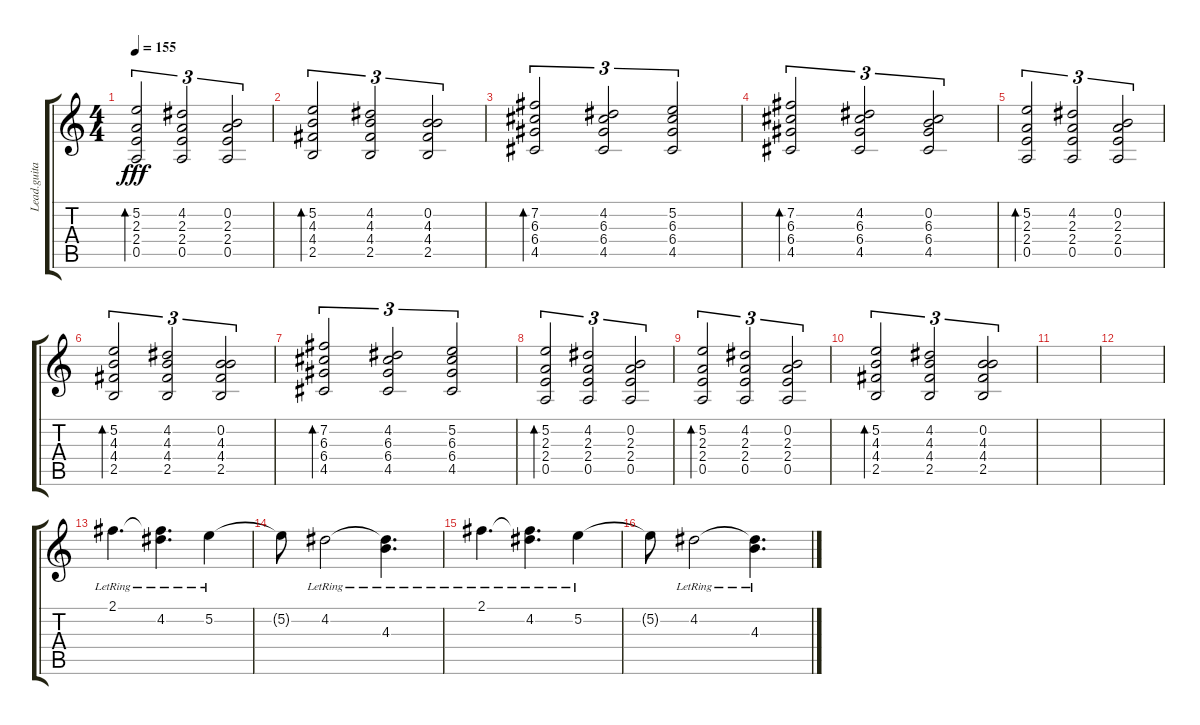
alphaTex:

\track ("Lead.guitar" "Lead.guita") {instrument electricguitarclean}
\staff {score tabs}
\tuning (E4 B3 G3 D3 A2 E2) {hide}
\ts (4 4)
\tempo 155
\clef g2
\ks c
(5.2 2.3 2.4 0.5).2{tu (3 2) bd 120 dy fff} (4.2 2.3 2.4 0.5).2{tu (3 2)} (0.2 2.3 2.4 0.5).2{tu (3 2)} |
(5.2 4.3 4.4 2.5).2{tu (3 2) bd 120} (4.2 4.3 4.4 2.5).2{tu (3 2)} (0.2 4.3 4.4 2.5).2{tu (3 2)} |
(7.2 6.3 6.4 4.5).2{tu (3 2) bd 120} (4.2 6.3 6.4 4.5).2{tu (3 2)} (5.2 6.3 6.4 4.5).2{tu (3 2)} |
(7.2 6.3 6.4 4.5).2{tu (3 2) bd 120} (4.2 6.3 6.4 4.5).2{tu (3 2)} (0.2 6.3 6.4 4.5).2{tu (3 2)} |
(5.2 2.3 2.4 0.5).2{tu (3 2) bd 120} (4.2 2.3 2.4 0.5).2{tu (3 2)} (0.2 2.3 2.4 0.5).2{tu (3 2)} |
(5.2 4.3 4.4 2.5).2{tu (3 2) bd 120} (4.2 4.3 4.4 2.5).2{tu (3 2)} (0.2 4.3 4.4 2.5).2{tu (3 2)} |
(7.2 6.3 6.4 4.5).2{tu (3 2) bd 120} (4.2 6.3 6.4 4.5).2{tu (3 2)} (5.2 6.3 6.4 4.5).2{tu (3 2)} |
(5.2 2.3 2.4 0.5).2{tu (3 2) bd 120} (4.2 2.3 2.4 0.5).2{tu (3 2)} (0.2 2.3 2.4 0.5).2{tu (3 2)} |
(5.2 2.3 2.4 0.5).2{tu (3 2) bd 120} (4.2 2.3 2.4 0.5).2{tu (3 2)} (0.2 2.3 2.4 0.5).2{tu (3 2)} |
(5.2 4.3 4.4 2.5).2{tu (3 2) bd 120} (4.2 4.3 4.4 2.5).2{tu (3 2)} (0.2 4.3 4.4 2.5).2{tu (3 2)} |
|
|
2.1{lr}.4{d} (2.1{t} 4.2{lr}).4{d} 5.2{lr}.4 |
5.2{t}.8 4.2{lr}.2 (4.2{t} 4.3{lr}).4{d} |
2.1{lr}.4{d} (2.1{t} 4.2{lr}).4{d} 5.2{lr}.4 |
5.2{t}.8 4.2{lr}.2 (4.2{t} 4.3{lr}).4{d}
